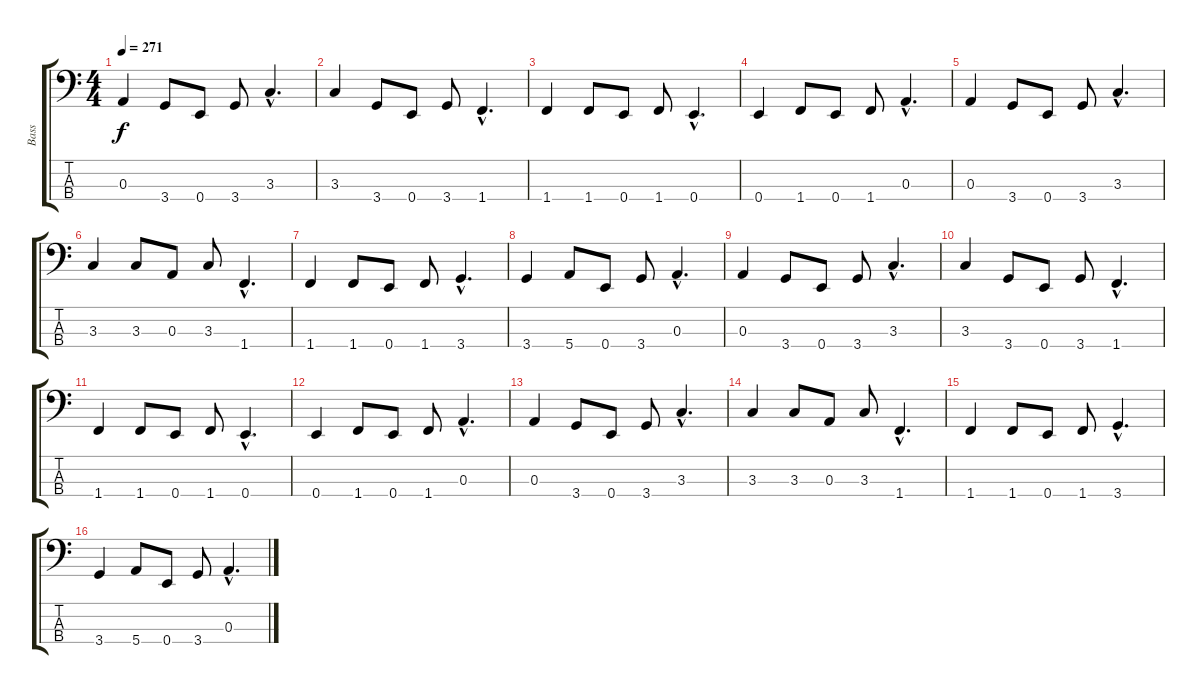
\track ("Bass" "Bass") {instrument electricbassfinger}
\staff {score tabs}
\tuning (G2 D2 A1 E1) {hide}
\ts (4 4)
\tempo 271
\clef f4
\ks c
0.3.4{dy f} 3.4.8 0.4.8 3.4.8 3.3{hac}.4{d} |
3.3.4 3.4.8 0.4.8 3.4.8 1.4{hac}.4{d} |
1.4.4 1.4.8 0.4.8 1.4.8 0.4{hac}.4{d} |
0.4.4 1.4.8 0.4.8 1.4.8 0.3{hac}.4{d} |
0.3.4 3.4.8 0.4.8 3.4.8 3.3{hac}.4{d} |
3.3.4 3.3.8 0.3.8 3.3.8 1.4{hac}.4{d} |
1.4.4 1.4.8 0.4.8 1.4.8 3.4{hac}.4{d} |
3.4.4 5.4.8 0.4.8 3.4.8 0.3{hac}.4{d} |
0.3.4 3.4.8 0.4.8 3.4.8 3.3{hac}.4{d} |
3.3.4 3.4.8 0.4.8 3.4.8 1.4{hac}.4{d} |
1.4.4 1.4.8 0.4.8 1.4.8 0.4{hac}.4{d} |
0.4.4 1.4.8 0.4.8 1.4.8 0.3{hac}.4{d} |
0.3.4 3.4.8 0.4.8 3.4.8 3.3{hac}.4{d} |
3.3.4 3.3.8 0.3.8 3.3.8 1.4{hac}.4{d} |
1.4.4 1.4.8 0.4.8 1.4.8 3.4{hac}.4{d} |
3.4.4 5.4.8 0.4.8 3.4.8 0.3{hac}.4{d}
